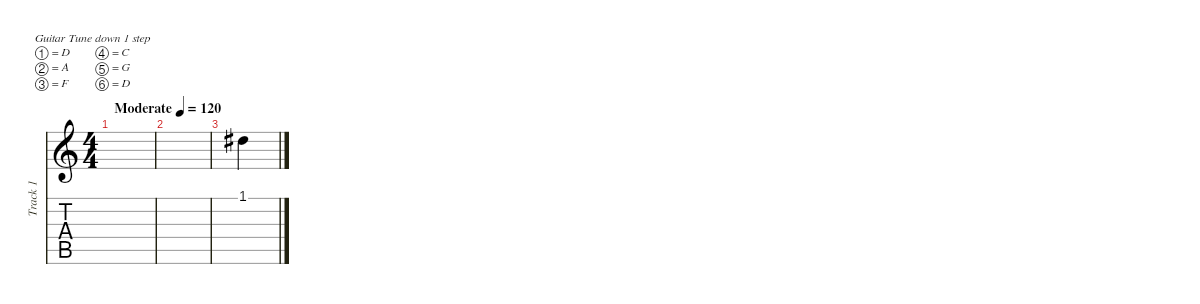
\defaultSystemsLayout 4
\hideDynamics
\bracketExtendMode nobrackets
\otherSystemsTrackNameOrientation horizontal
\track ("Track 1" "Track 1") {instrument acousticguitarsteel}
\staff {score tabs}
\tuning (D4 A3 F3 C3 G2 D2)
\ts (4 4)
\beaming (8 2 2 2 2)
\tempo (120 "Moderate")
\clef g2
\ks c
|
|
1.1{acc #}.4{beam Down}
